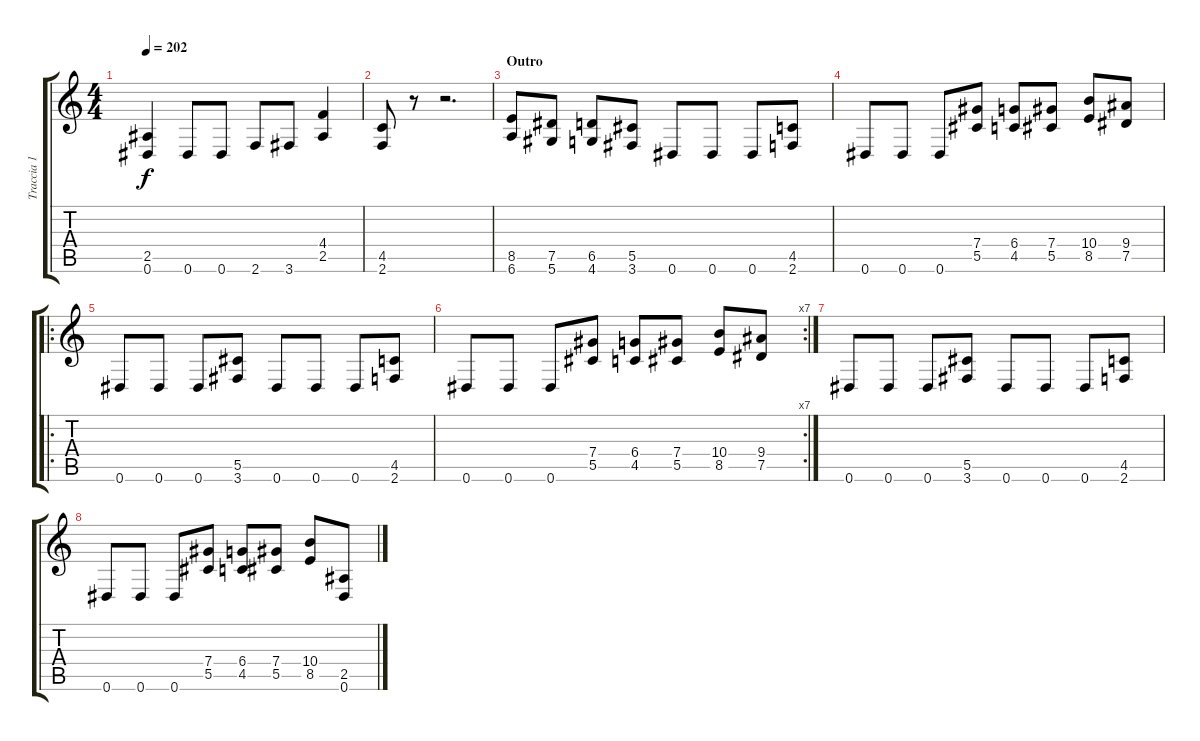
\track ("Traccia 1" "Traccia 1") {instrument distortionguitar}
\staff {score tabs}
\tuning (Eb4 Bb3 Gb3 Db3 Ab2 Eb2) {hide}
\ts (4 4)
\tempo 202
\clef g2
\ks c
(2.5 0.6).4{dy f} 0.6.8 0.6.8 2.6.8 3.6.8 (4.4 2.5).4 |
(4.5 2.6).8 r.8 r.2{d} |
\section ("" "Outro")
(8.5 6.6).8 (7.5 5.6).8 (6.5 4.6).8 (5.5 3.6).8 0.6.8 0.6.8 0.6.8 (4.5 2.6).8 |
0.6.8 0.6.8 0.6.8 (7.4 5.5).8 (6.4 4.5).8 (7.4 5.5).8 (10.4 8.5).8 (9.4 7.5).8 |
\ro
0.6.8 0.6.8 0.6.8 (5.5 3.6).8 0.6.8 0.6.8 0.6.8 (4.5 2.6).8 |
\rc 7
0.6.8 0.6.8 0.6.8 (7.4 5.5).8 (6.4 4.5).8 (7.4 5.5).8 (10.4 8.5).8 (9.4 7.5).8 |
0.6.8 0.6.8 0.6.8 (5.5 3.6).8 0.6.8 0.6.8 0.6.8 (4.5 2.6).8 |
0.6.8 0.6.8 0.6.8 (7.4 5.5).8 (6.4 4.5).8 (7.4 5.5).8 (10.4 8.5).8 (2.5 0.6).8
